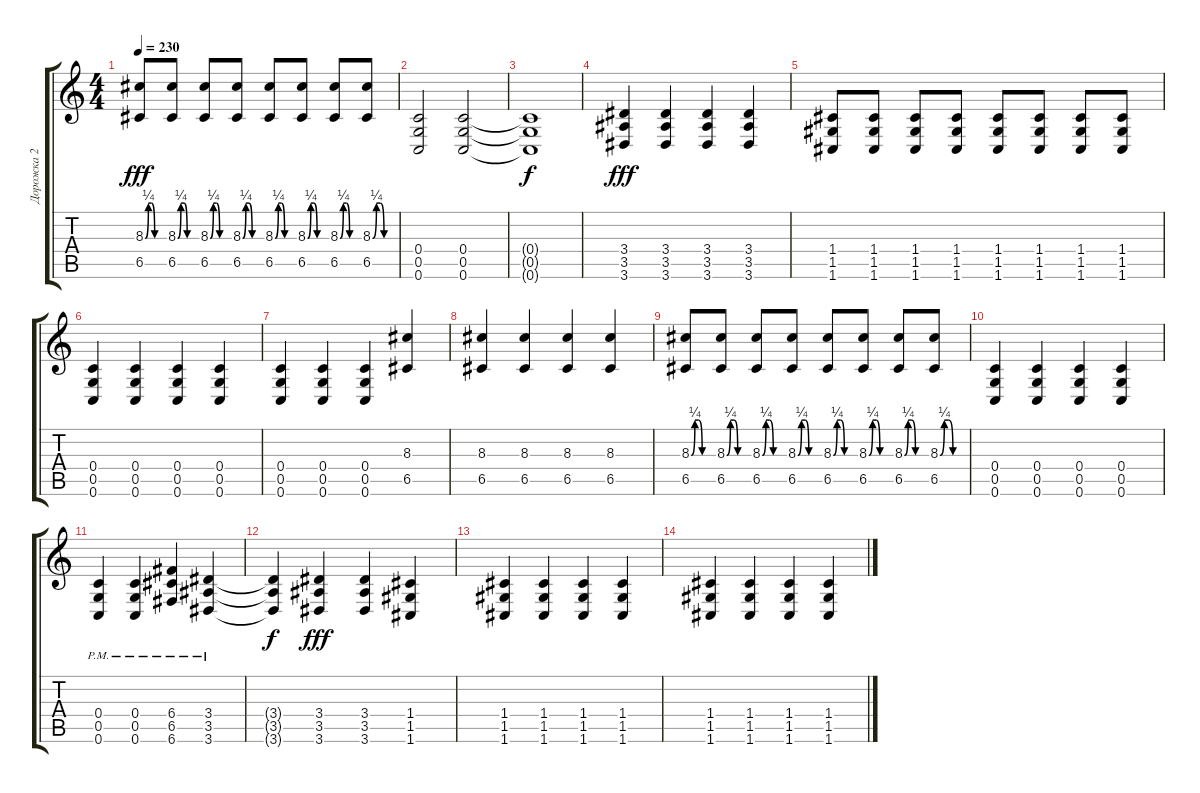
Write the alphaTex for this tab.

\track ("Дорожка 2" "Дорожка 2") {instrument distortionguitar}
\staff {score tabs}
\tuning (D4 A3 F3 C3 G2 C2) {hide}
\ts (4 4)
\tempo 230
\clef g2
\ks c
(8.3{be (custom 0 0 10 1 20 1 30 0 60 0)} 6.5).8{dy fff} (8.3{be (custom 0 0 10 1 20 1 30 0 60 0)} 6.5).8 (8.3{be (custom 0 0 10 1 20 1 30 0 60 0)} 6.5).8 (8.3{be (custom 0 0 10 1 20 1 30 0 60 0)} 6.5).8 (8.3{be (custom 0 0 10 1 20 1 30 0 60 0)} 6.5).8 (8.3{be (custom 0 0 10 1 20 1 30 0 60 0)} 6.5).8 (8.3{be (custom 0 0 10 1 20 1 30 0 60 0)} 6.5).8 (8.3{be (custom 0 0 10 1 20 1 30 0 60 0)} 6.5).8 |
(0.4 0.5 0.6).2 (0.4 0.5 0.6).2 |
(0.4{t} 0.5{t} 0.6{t}).1{dy f} |
(3.4 3.5 3.6).4{dy fff} (3.4 3.5 3.6).4 (3.4 3.5 3.6).4 (3.4 3.5 3.6).4 |
(1.4 1.5 1.6).8 (1.4 1.5 1.6).8 (1.4 1.5 1.6).8 (1.4 1.5 1.6).8 (1.4 1.5 1.6).8 (1.4 1.5 1.6).8 (1.4 1.5 1.6).8 (1.4 1.5 1.6).8 |
(0.4 0.5 0.6).4 (0.4 0.5 0.6).4 (0.4 0.5 0.6).4 (0.4 0.5 0.6).4 |
(0.4 0.5 0.6).4 (0.4 0.5 0.6).4 (0.4 0.5 0.6).4 (8.3 6.5).4 |
(8.3 6.5).4 (8.3 6.5).4 (8.3 6.5).4 (8.3 6.5).4 |
(8.3{be (custom 0 0 10 1 20 1 30 0 60 0)} 6.5).8 (8.3{be (custom 0 0 10 1 20 1 30 0 60 0)} 6.5).8 (8.3{be (custom 0 0 10 1 20 1 30 0 60 0)} 6.5).8 (8.3{be (custom 0 0 10 1 20 1 30 0 60 0)} 6.5).8 (8.3{be (custom 0 0 10 1 20 1 30 0 60 0)} 6.5).8 (8.3{be (custom 0 0 10 1 20 1 30 0 60 0)} 6.5).8 (8.3{be (custom 0 0 10 1 20 1 30 0 60 0)} 6.5).8 (8.3{be (custom 0 0 10 1 20 1 30 0 60 0)} 6.5).8 |
(0.4 0.5 0.6).4 (0.4 0.5 0.6).4 (0.4 0.5 0.6).4 (0.4 0.5 0.6).4 |
(0.4{pm} 0.5{pm} 0.6{pm}).4 (0.4{pm} 0.5{pm} 0.6{pm}).4 (6.4{pm} 6.5{pm} 6.6{pm}).4 (3.4{pm} 3.5{pm} 3.6{pm}).4 |
(3.4{t} 3.5{t} 3.6{t}).4{dy f} (3.4 3.5 3.6).4{dy fff} (3.4 3.5 3.6).4 (1.4 1.5 1.6).4 |
(1.4 1.5 1.6).4 (1.4 1.5 1.6).4 (1.4 1.5 1.6).4 (1.4 1.5 1.6).4 |
(1.4 1.5 1.6).4 (1.4 1.5 1.6).4 (1.4 1.5 1.6).4 (1.4 1.5 1.6).4
